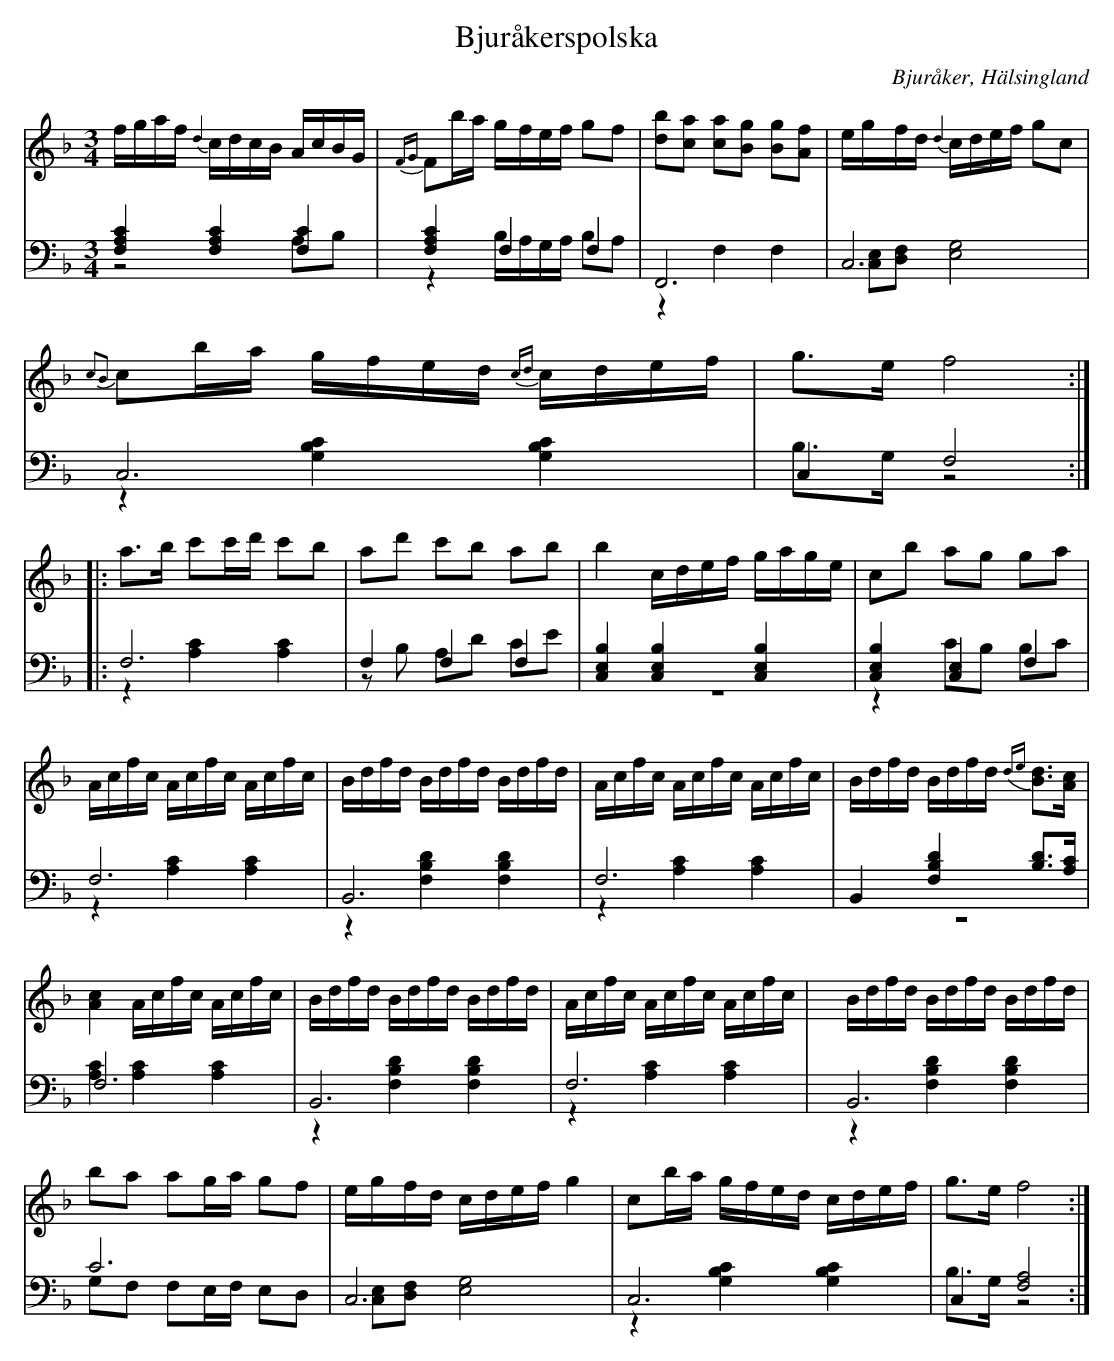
X:1
T: Bjuråkerspolska
O: Bjuråker, Hälsingland
M: 3/4
L: 1/16
K: F
V:1
V:2
V:3 merge
V:1
fgaf {d2}cdcB AcBG|{FG}F2ba gfef g2f2|[d2b2][c2a2] [c2a2][B2g2] [B2g2][A2f2] |egfd {d2}cdef g2c2|
{c2B2}c2ba gfed {cd}cdef|g2>e2 f8:|
|:a2>b2 c'2c'd' c'2b2|a2d'2 c'2b2 a2b2|b4 cdef gage|c2b2 a2g2 g2a2|
Acfc Acfc Acfc|Bdfd Bdfd Bdfd|Acfc Acfc Acfc|Bdfd Bdfd {de}[B2d2]>[A2c2]|
[A4c4] Acfc Acfc|Bdfd Bdfd Bdfd|Acfc Acfc Acfc|Bdfd Bdfd Bdfd|
b2a2 a2ga g2f2|egfd cdef g4|c2ba gfed cdef|g2>e2 f8:|
V:2 clef=bass
[F,4A,4C4] [F,4A,4C4] [F,4C4]|[F,4A,4C4] F,4 F,4|F,,12|C,12|
C,12|C,4 F,8:|
|:F,12|F,4 F,4 F,4|[C,4E,4B,4] [C,4E,4B,4] [C,4E,4B,4]|[C,4E,4B,4] [C,4E,4] F,4|
F,12|B,,12|F,12|B,,4 [F,4B,4D4] [B,2D2]>[A,2C2]|
F,12|B,,12|F,12|B,,12|
C12|C,12|C,12|C,4 [F,8A,8]:|
V:3 clef=bass
z8 A,2B,2|z4 B,A,G,A, B,2A,2|z4 F,4 F,4|[C,2E,2][D,2F,2] [E,8G,8]|
z4 [G,4B,4C4] [G,4B,4C4]|B,2>G,2 z8:|
|:z4 [A,4C4] [A,4C4]|z2B,2 A,2D2 C2E2|z12|z4 C2B,2 B,2C2|
z4 [A,4C4] [A,4C4]|z4 [F,4B,4D4] [F,4B,4D4]|z4 [A,4C4] [A,4C4]|z12|
[A,4C4] [A,4C4] [A,4C4]|z4 [F,4B,4D4] [F,4B,4D4]|z4 [A,4C4] [A,4C4]|
|z4 [F,4B,4D4] [F,4B,4D4]|G,2F,2 F,2E,F, E,2D,2|[C,2E,2][D,2F,2] [E,8G,8]|z4 [G,4B,4C4] [G,4B,4C4]|B,2>G,2 z8:|
